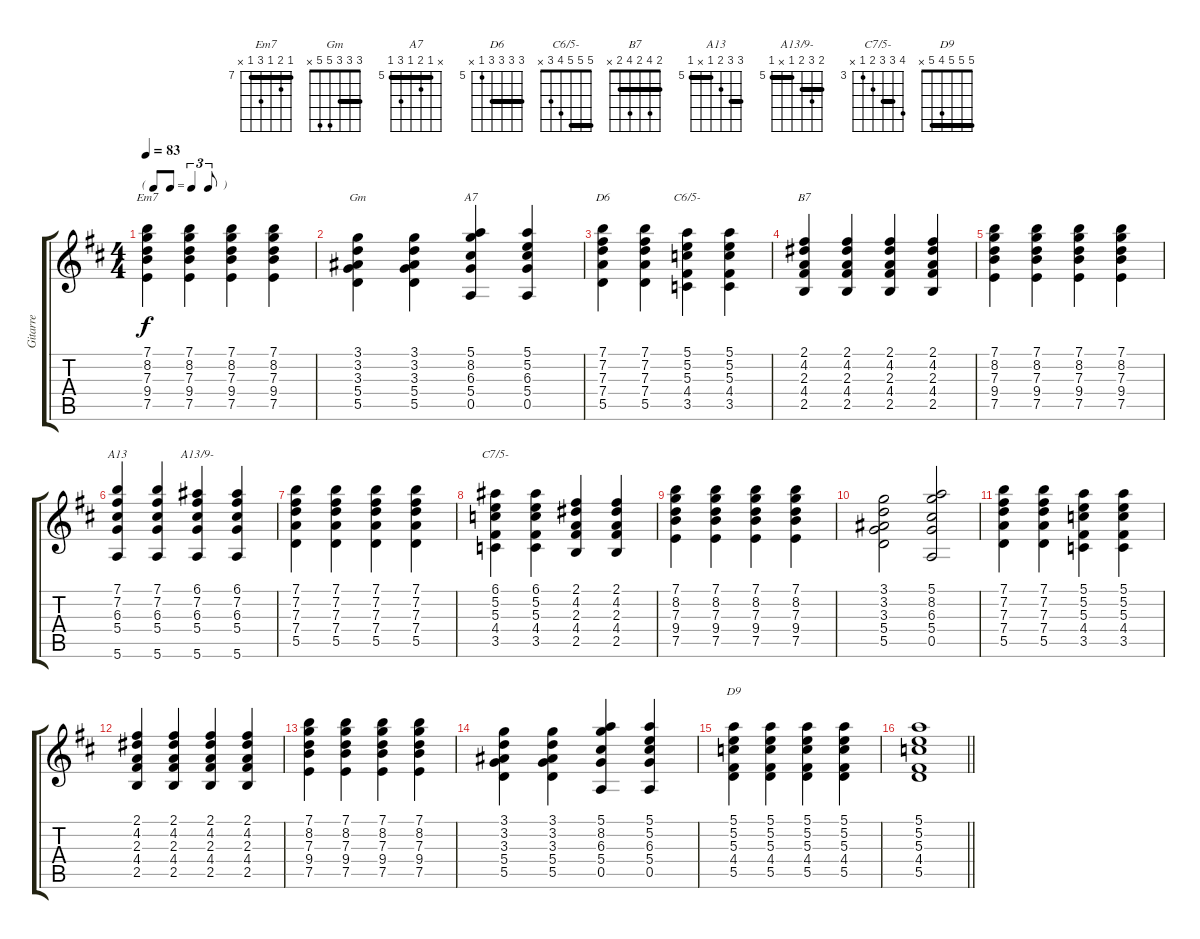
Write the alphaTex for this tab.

\track ("Gitarre" "Gitarre") {instrument electricguitarjazz}
\staff {score tabs}
\tuning (E4 B3 G3 D3 A2 E2) {hide}
\chord ("Em7" 7 8 7 9 7 x) {firstfret 7 barre 7}
\chord ("Gm" 3 3 3 5 5 x) {barre 3}
\chord ("A7" x 5 6 5 7 5) {firstfret 5 barre 5}
\chord ("D6" 7 7 7 7 5 x) {firstfret 5 barre 7}
\chord ("C6/5-" 5 5 5 4 3 x) {barre 5}
\chord ("B7" 2 4 2 4 2 x) {barre 2}
\chord ("A13" 7 7 6 5 x 5) {firstfret 5 barre (5 7)}
\chord ("A13/9-" 6 7 6 5 x 5) {firstfret 5 barre (5 6)}
\chord ("C7/5-" 6 5 5 4 3 x) {firstfret 3 barre 5}
\chord ("D9" 5 5 5 4 5 x) {barre 5}
\ts (4 4)
\tf triplet8th
\tempo 83
\clef g2
\ks d
(7.1 8.2 7.3 9.4 7.5).4{ch "Em7" dy f} (7.1 8.2 7.3 9.4 7.5).4 (7.1 8.2 7.3 9.4 7.5).4 (7.1 8.2 7.3 9.4 7.5).4 |
(3.1 3.2 3.3 5.4 5.5).4{ch "Gm"} (3.1 3.2 3.3 5.4 5.5).4 (5.1 8.2 6.3 5.4 0.5).4{ch "A7"} (5.1 5.2 6.3 5.4 0.5).4 |
(7.1 7.2 7.3 7.4 5.5).4{ch "D6"} (7.1 7.2 7.3 7.4 5.5).4 (5.1 5.2 5.3 4.4 3.5).4{ch "C6/5-"} (5.1 5.2 5.3 4.4 3.5).4 |
(2.1 4.2 2.3 4.4 2.5).4{ch "B7"} (2.1 4.2 2.3 4.4 2.5).4 (2.1 4.2 2.3 4.4 2.5).4 (2.1 4.2 2.3 4.4 2.5).4 |
(7.1 8.2 7.3 9.4 7.5).4 (7.1 8.2 7.3 9.4 7.5).4 (7.1 8.2 7.3 9.4 7.5).4 (7.1 8.2 7.3 9.4 7.5).4 |
(7.1 7.2 6.3 5.4 5.6).4{ch "A13"} (7.1 7.2 6.3 5.4 5.6).4 (6.1 7.2 6.3 5.4 5.6).4{ch "A13/9-"} (6.1 7.2 6.3 5.4 5.6).4 |
(7.1 7.2 7.3 7.4 5.5).4 (7.1 7.2 7.3 7.4 5.5).4 (7.1 7.2 7.3 7.4 5.5).4 (7.1 7.2 7.3 7.4 5.5).4 |
(6.1 5.2 5.3 4.4 3.5).4{ch "C7/5-"} (6.1 5.2 5.3 4.4 3.5).4 (2.1 4.2 2.3 4.4 2.5).4 (2.1 4.2 2.3 4.4 2.5).4 |
(7.1 8.2 7.3 9.4 7.5).4 (7.1 8.2 7.3 9.4 7.5).4 (7.1 8.2 7.3 9.4 7.5).4 (7.1 8.2 7.3 9.4 7.5).4 |
(3.1 3.2 3.3 5.4 5.5).2 (5.1 8.2 6.3 5.4 0.5).2 |
(7.1 7.2 7.3 7.4 5.5).4 (7.1 7.2 7.3 7.4 5.5).4 (5.1 5.2 5.3 4.4 3.5).4 (5.1 5.2 5.3 4.4 3.5).4 |
(2.1 4.2 2.3 4.4 2.5).4 (2.1 4.2 2.3 4.4 2.5).4 (2.1 4.2 2.3 4.4 2.5).4 (2.1 4.2 2.3 4.4 2.5).4 |
(7.1 8.2 7.3 9.4 7.5).4 (7.1 8.2 7.3 9.4 7.5).4 (7.1 8.2 7.3 9.4 7.5).4 (7.1 8.2 7.3 9.4 7.5).4 |
(3.1 3.2 3.3 5.4 5.5).4 (3.1 3.2 3.3 5.4 5.5).4 (5.1 8.2 6.3 5.4 0.5).4 (5.1 5.2 6.3 5.4 0.5).4 |
(5.1 5.2 5.3 4.4 5.5).4{ch "D9"} (5.1 5.2 5.3 4.4 5.5).4 (5.1 5.2 5.3 4.4 5.5).4 (5.1 5.2 5.3 4.4 5.5).4 |
\barLineRight lightlight
(5.1 5.2 5.3 4.4 5.5).1
